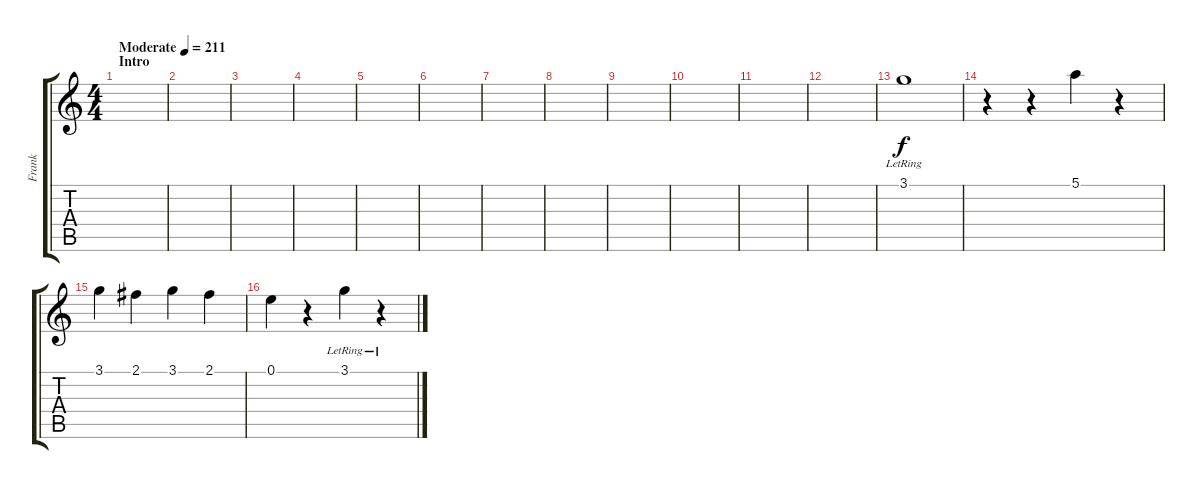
\track ("Frank" "Frank") {instrument acousticguitarsteel}
\staff {score tabs}
\tuning (E4 B3 G3 D3 A2 E2) {hide}
\ts (4 4)
\section ("" "Intro")
\tempo (211 "Moderate")
\clef g2
\ks c
|
|
|
|
|
|
|
|
|
|
|
|
3.1{lr}.1 |
r.4 r.4 5.1.4 r.4 |
3.1.4 2.1.4 3.1.4 2.1.4 |
0.1.4 r.4 3.1{lr}.4 r.4
